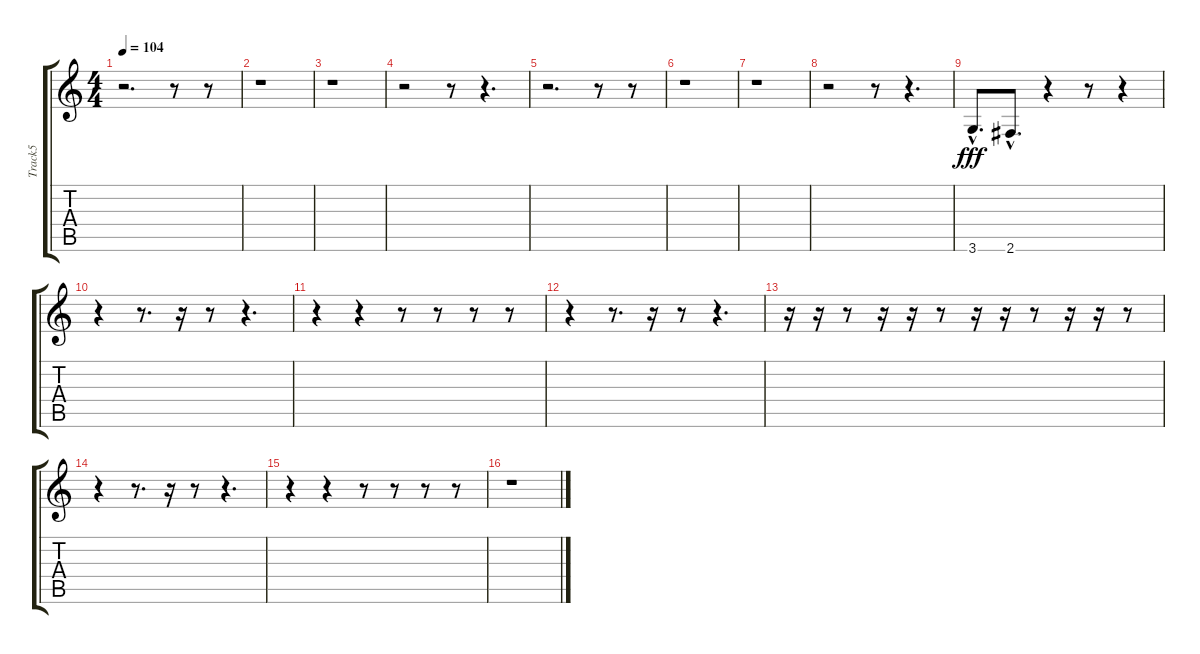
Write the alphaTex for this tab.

\track ("Track5" "Track5") {instrument electricbassfinger}
\staff {score tabs}
\tuning (E4 B3 G3 D3 A2 E2) {hide}
\ts (4 4)
\tempo 104
\clef g2
\ks c
r.2{d dy fff} r.8 r.8 |
r.1 |
r.1 |
r.2 r.8 r.4{d} |
r.2{d} r.8 r.8 |
r.1 |
r.1 |
r.2 r.8 r.4{d} |
3.6{hac}.8{d} 2.6{hac}.8{d} r.4 r.8 r.4 |
r.4 r.8{d} r.16 r.8 r.4{d} |
r.4 r.4 r.8 r.8 r.8 r.8 |
r.4 r.8{d} r.16 r.8 r.4{d} |
r.16 r.16 r.8 r.16 r.16 r.8 r.16 r.16 r.8 r.16 r.16 r.8 |
r.4 r.8{d} r.16 r.8 r.4{d} |
r.4 r.4 r.8 r.8 r.8 r.8 |
r.1
